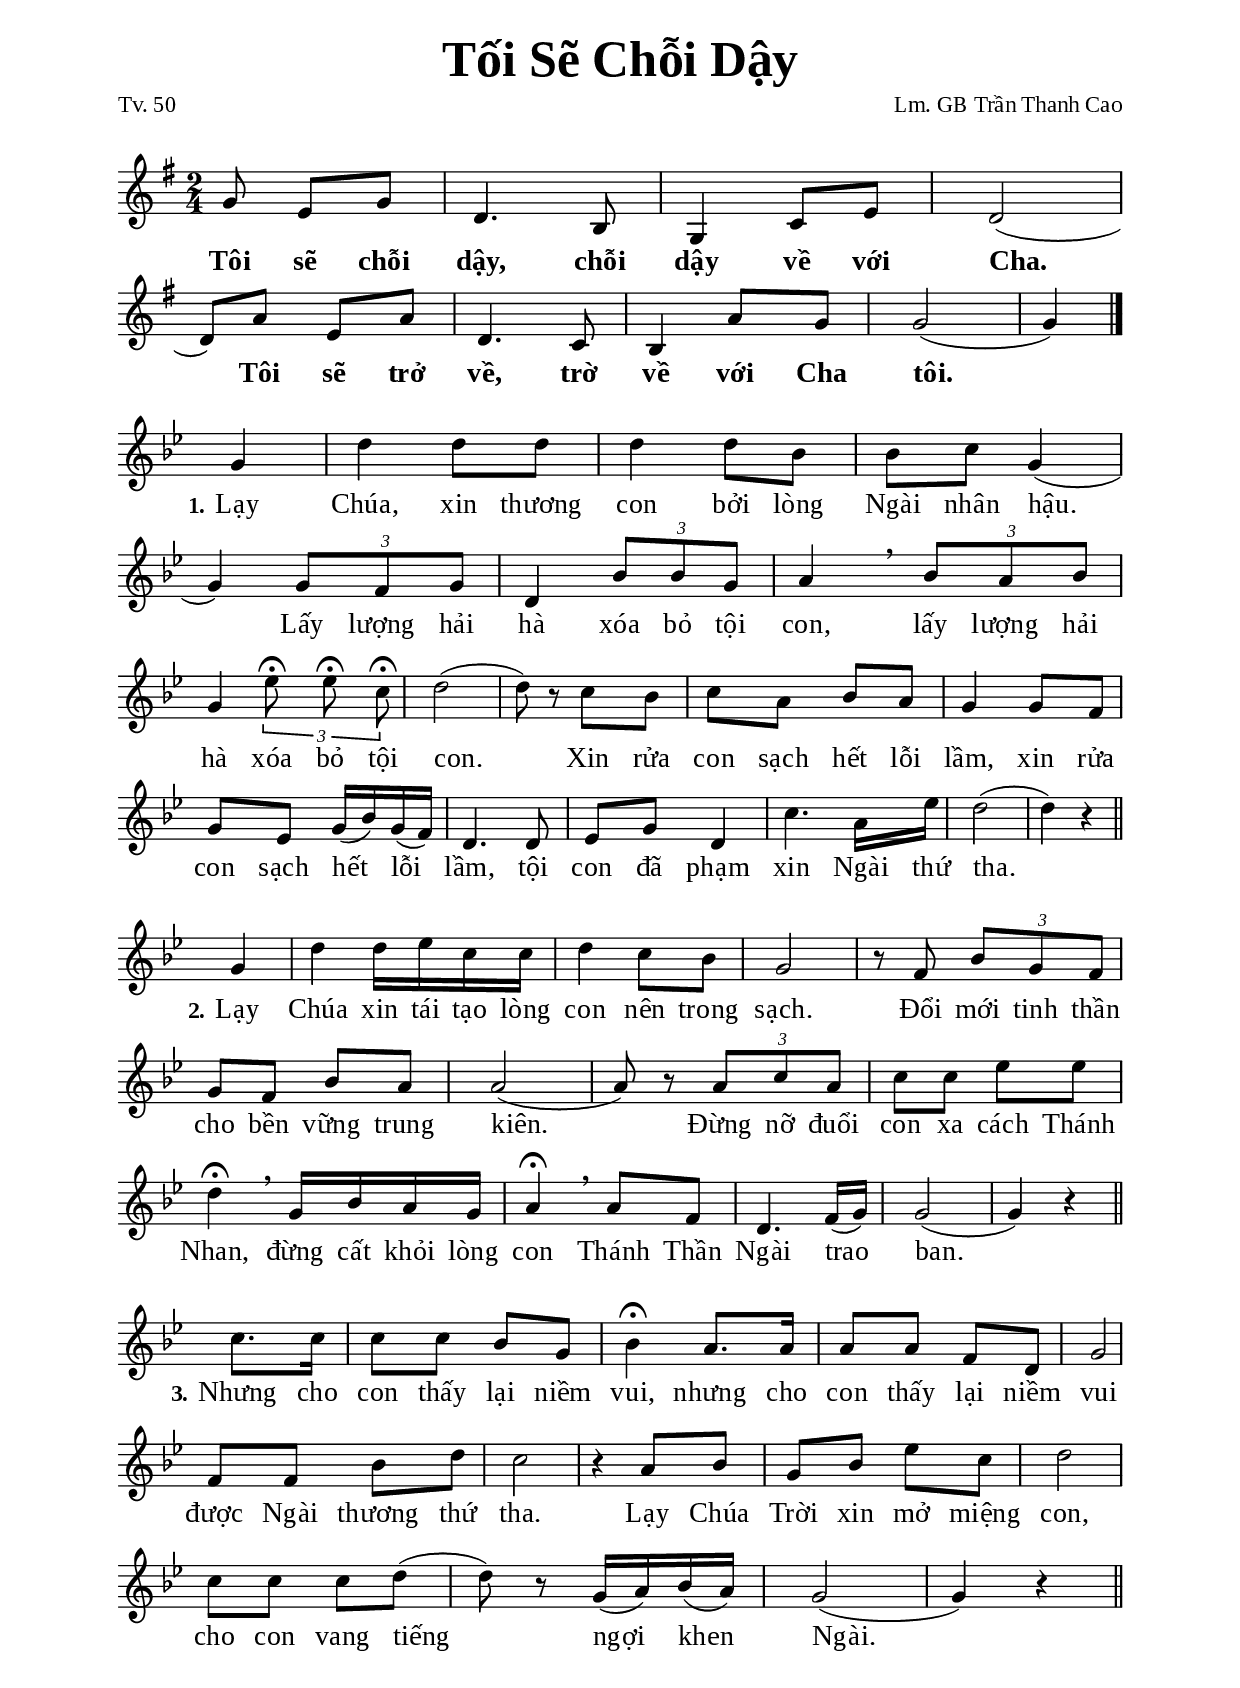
% Cài đặt chung
\version "2.22.1"
\include "english.ly"

\header {
  title = \markup { \fontsize #3 "Tối Sẽ Chỗi Dậy" }
  poet = "Tv. 50"
  composer = "Lm. GB Trần Thanh Cao"
  arranger = " "
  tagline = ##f
}

\paper {
  #(set-paper-size "a4")
  top-margin = 10\mm
  bottom-margin = 10\mm
  left-margin = 20\mm
  right-margin = 20\mm
  indent = #0
  #(define fonts
    (make-pango-font-tree
      "Liberation Serif"
      "Liberation Serif"
      "Liberation Serif"
      (/ 20 20)))
  page-count = #1
}

% Nhạc điệp khúc
nhacDiepKhuc = \relative c'' {
  \partial 4. g8 e g |
  d4. b8 |
  g4 c8 e |
  d2 ( |
  d8) a' e a |
  d,4. c8 |
  b4 a'8 g |
  g2 ( |
  g4) \bar "|."
}

% Nhạc phiên khúc
nhacPhienKhucMot = \relative c'' {
  \partial 4 g4 |
  d' d8 d |
  d4 d8 bf |
  bf c g4 ( |
  g) \tuplet 3/2 { g8 f g } |
  d4 \tuplet 3/2 { bf'8 bf g } |
  a4 \breathe \tuplet 3/2 { bf8 a bf } |
  \autoBeamOff
  g4 \tuplet 3/2 { ef'8 \fermata ef \fermata c \fermata } |
  \autoBeamOn
  d2 ( |
  d8) r c bf |
  c a bf a |
  g4 g8 f |
  g ef g16 (bf) g (f) |
  d4. d8 |
  ef8 g d4 |
  c'4. a16 ef' |
  d2 ( |
  d4) r \bar "||"
}

nhacPhienKhucHai = \relative c'' {
  \partial 4 g4 |
  d'4 d16 ef c c |
  d4 c8 bf |
  g2 |
  r8 f \tuplet 3/2 { bf8 g f } |
  g f bf a |
  a2 ( |
  a8) r \tuplet 3/2 { a8 c a } |
  c c ef ef |
  d4 \fermata \breathe g,16 bf a g |
  a4 \fermata \breathe a8 f |
  d4. f16 (g) |
  g2 ( |
  g4) r \bar "||"
}

nhacPhienKhucBa = \relative c'' {
  \partial 4 c8. c16 |
  c8 c bf g |
  bf4 \fermata a8. a16 |
  a8 a f d |
  g2 |
  f8 f bf d |
  c2 |
  r4 a8 bf |
  g bf ef c |
  d2 |
  c8 c c d ( |
  d) r g,16 (a) bf (a) |
  g2 ( |
  g4) r \bar "||"
}

% Lời điệp khúc
loiDiepKhuc = \lyricmode {
  Tôi sẽ chỗi dậy, chỗi dậy về với Cha.
  Tôi sẽ trở về, trờ về với Cha tôi.
}

% Lời phiên khúc
loiPhienKhucMot = \lyricmode {
  \set stanza = #"1."
  Lạy Chúa, xin thương con bởi lòng Ngài nhân hậu.
  Lấy lượng hải hà xóa bỏ tội con,
  lấy lượng hải hà xóa bỏ tội con.
  Xin rửa con sạch hết lỗi lầm,
  xin rửa con sạch hết lỗi lầm,
  tội con đã phạm xin Ngài thứ tha.
}

loiPhienKhucHai = \lyricmode {
  \set stanza = #"2."
  Lạy Chúa xin tái tạo lòng con nên trong sạch.
  Đổi mới tinh thần cho bền vững trung kiên.
  Đừng nỡ đuổi con xa cách Thánh Nhan,
  đừng cất khỏi lòng con Thánh Thần Ngài trao ban.
}

loiPhienKhucBa = \lyricmode {
  \set stanza = #"3."
  Nhưng cho con thấy lại niềm vui,
  nhưng cho con thấy lại niềm vui
  được Ngài thương thứ tha.
  Lạy Chúa Trời xin mở miệng con,
  cho con vang tiếng ngợi khen Ngài.
}


% Dàn trang
\score {
  \new ChoirStaff <<
    \new Staff = diepKhuc \with {
        \consists "Merge_rests_engraver"
        %\magnifyStaff #(magstep +1)
      }
      <<
      \new Voice = beSop {
        \key g \major \time 2/4 \stemNeutral \nhacDiepKhuc
      }
    >>
    \new Lyrics \lyricsto beSop \loiDiepKhuc
  >>
  \layout {
    \override Lyrics.LyricText.font-series = #'bold
    \override Lyrics.LyricText.font-size = #+2
    \override Lyrics.LyricSpace.minimum-distance = #4.0
    \override Score.BarNumber.break-visibility = ##(#f #f #f)
    \override Score.SpacingSpanner.uniform-stretching = ##t
  }
}

\score {
  \new ChoirStaff <<
    \new Staff = phienKhuc \with {
        %\magnifyStaff #(magstep +1)
      }
      <<
      \new Voice = beSop {
        \key bf \major \time 2/4 \nhacPhienKhucMot
      }
    >>
    \new Lyrics \lyricsto beSop \loiPhienKhucMot
  >>
  \layout {
    \override Staff.TimeSignature.transparent = ##t
    \override Lyrics.LyricText.font-size = #+2
    \override Lyrics.LyricSpace.minimum-distance = #2.2
    \override Score.BarNumber.break-visibility = ##(#f #f #f)
    \override Score.SpacingSpanner.uniform-stretching = ##t
  } 
}

\score {
  \new ChoirStaff <<
    \new Staff = phienKhuc \with {
        %\magnifyStaff #(magstep +1)
      }
      <<
      \new Voice = beSop {
        \key bf \major \time 2/4 \nhacPhienKhucHai
      }
    >>
    \new Lyrics \lyricsto beSop \loiPhienKhucHai
  >>
  \layout {
    \override Staff.TimeSignature.transparent = ##t
    \override Lyrics.LyricText.font-size = #+2
    \override Lyrics.LyricSpace.minimum-distance = #1.2
    \override Score.BarNumber.break-visibility = ##(#f #f #f)
    \override Score.SpacingSpanner.uniform-stretching = ##t
  } 
}

\score {
  \new ChoirStaff <<
    \new Staff = phienKhuc \with {
        %\magnifyStaff #(magstep +1)
      }
      <<
      \new Voice = beSop {
        \key bf \major \time 2/4 \nhacPhienKhucBa
      }
    >>
    \new Lyrics \lyricsto beSop \loiPhienKhucBa
  >>
  \layout {
    \override Staff.TimeSignature.transparent = ##t
    \override Lyrics.LyricText.font-size = #+2
    \override Lyrics.LyricSpace.minimum-distance = #1.8
    \override Score.BarNumber.break-visibility = ##(#f #f #f)
    \override Score.SpacingSpanner.uniform-stretching = ##t
  } 
}
